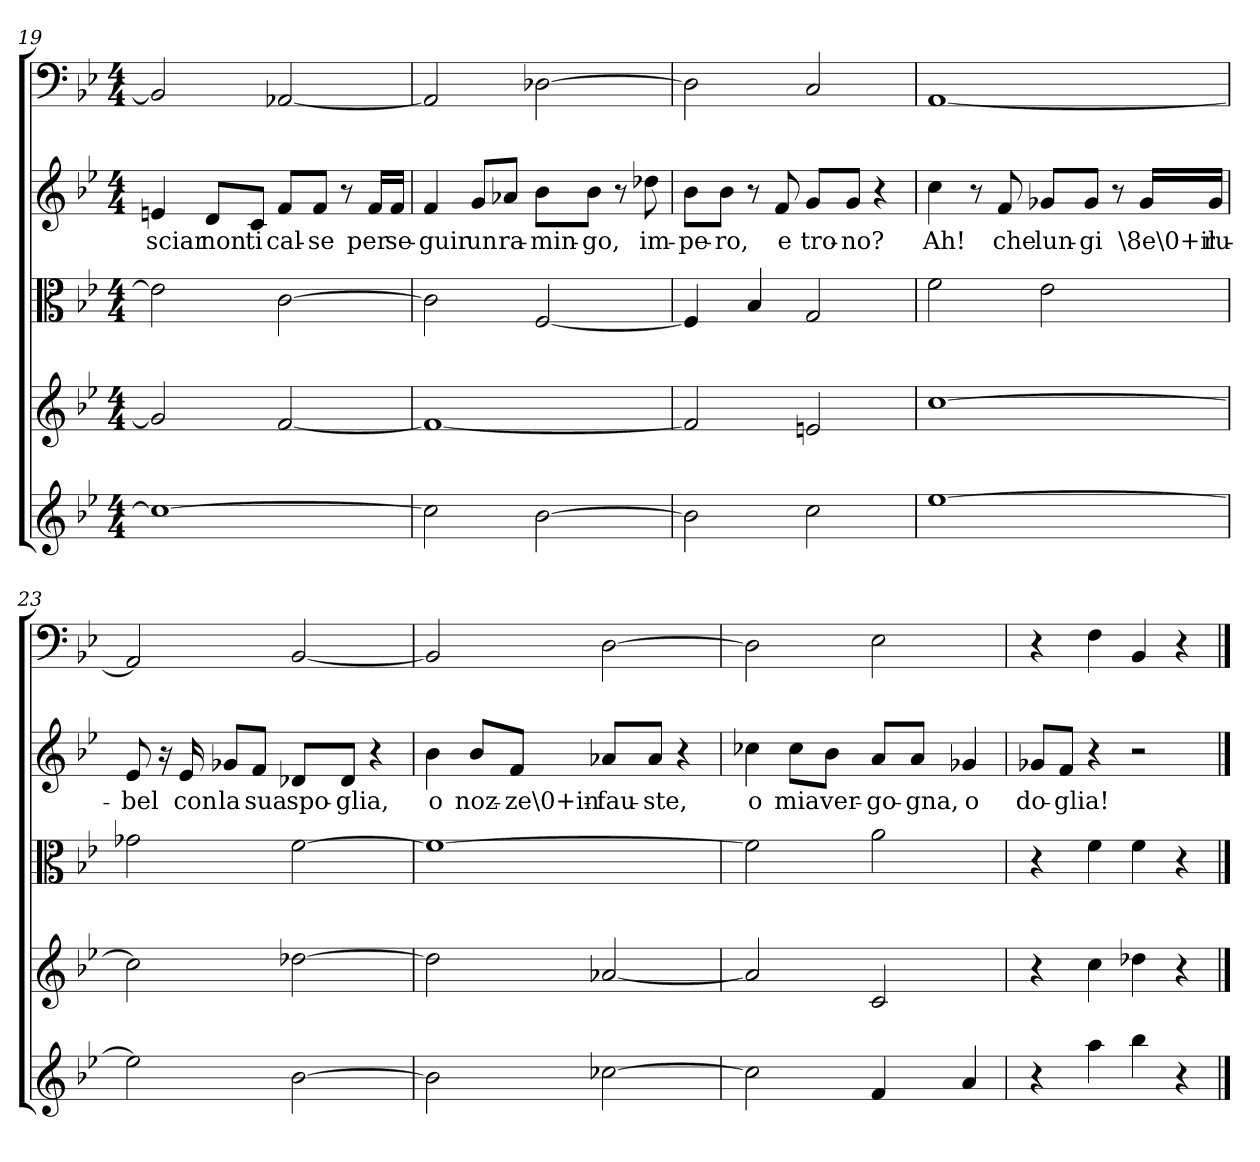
**kern	**kern	**kern	**kern	**text	**kern
*part5	*part4	*part3	*part2	*part2	*part1
*staff5	*staff4	*staff3	*staff2	*staff2	*staff1
*clefG2	*clefG2	*clefC3	*clefG2	*	*clefF4
*k[b-e-]	*k[b-e-]	*k[b-e-]	*k[b-e-]	*	*k[b-e-]
*B-:	*B-:	*B-:	*B-:	*	*B-:
*M4/4	*M4/4	*M4/4	*M4/4	*	*M4/4
=19	=19	=19	=19	=19	=19
1cc\_	2g/]	2e\]	4en/	-sciar	2BB-/]
.	.	.	8d/L	non	.
.	.	.	8c/J	ti	.
.	[2f/	[2c\	8f/L	cal-	[2AA-X/
.	.	.	8f/J	-se	.
.	.	.	8r	.	.
.	.	.	16f/LL	per	.
.	.	.	16f/JJ	se-	.
=20	=20	=20	=20	=20	=20
2cc\]	1f/_	2c\]	4f/	-guir	2AA-/]
.	.	.	8g/L	un	.
.	.	.	8a-X/J	ra-	.
[2b-\	.	[2F/	8b-\L	-min-	[2D-X\
.	.	.	8b-\J	-go,	.
.	.	.	8r	.	.
.	.	.	8dd-X\	im-	.
=21	=21	=21	=21	=21	=21
2b-\]	2f/]	4F/]	8b-\L	-pe-	2D-\]
.	.	.	8b-\J	-ro,	.
.	.	4B-/	8r	.	.
.	.	.	8f/	e	.
2cc\	2en/	2G/	8g/L	tro-	2C/
.	.	.	8g/J	-no?	.
.	.	.	4r	.	.
=22	=22	=22	=22	=22	=22
[1ee-\	[1cc\	2f\	4cc\	Ah!	[1AA/
.	.	.	8r	.	.
.	.	.	8f/	che	.
.	.	2e-\	8g-X/L	lun-	.
.	.	.	8g-/J	-gi	.
.	.	.	8r	.	.
.	.	.	16g-/LL	\8e\0+il	.
.	.	.	16g-/JJ	ru-	.
=23	=23	=23	=23	=23	=23
2ee-\]	2cc\]	2g-X\	8e-/	-bel	2AA/]
.	.	.	16r	.	.
.	.	.	16e-/	con	.
.	.	.	8g-X/L	la	.
.	.	.	8f/J	sua	.
[2b-\	[2dd-X\	[2f\	8d-X/L	spo-	[2BB-/
.	.	.	8d-/J	-glia,	.
.	.	.	4r	.	.
=24	=24	=24	=24	=24	=24
2b-\]	2dd-\]	1f\_	4b-\	o	2BB-/]
.	.	.	8b-/L	noz-	.
.	.	.	8f/J	-ze\0+in-	.
[2cc-X\	[2a-X/	.	8a-X/L	-fau-	[2D\
.	.	.	8a-/J	-ste,	.
.	.	.	4r	.	.
=25	=25	=25	=25	=25	=25
2cc-\]	2a-/]	2f\]	4cc-X\	o	2D\]
.	.	.	8cc-\L	mia	.
.	.	.	8b-\J	ver-	.
4f/	2c/	2a\	8a/L	-go-	2E-\
.	.	.	8a/J	-gna,	.
4a/	.	.	4g-X/	o	.
=26	=26	=26	=26	=26	=26
4r	4r	4r	8g-X/L	do-	4r
.	.	.	8f/J	-glia!	.
4aa\	4cc\	4f\	4r	.	4F\
4bb-\	4dd-X\	4f\	2r	.	4BB-/
4r	4r	4r	.	.	4r
==	==	==	==	==	==
*-	*-	*-	*-	*-	*-
